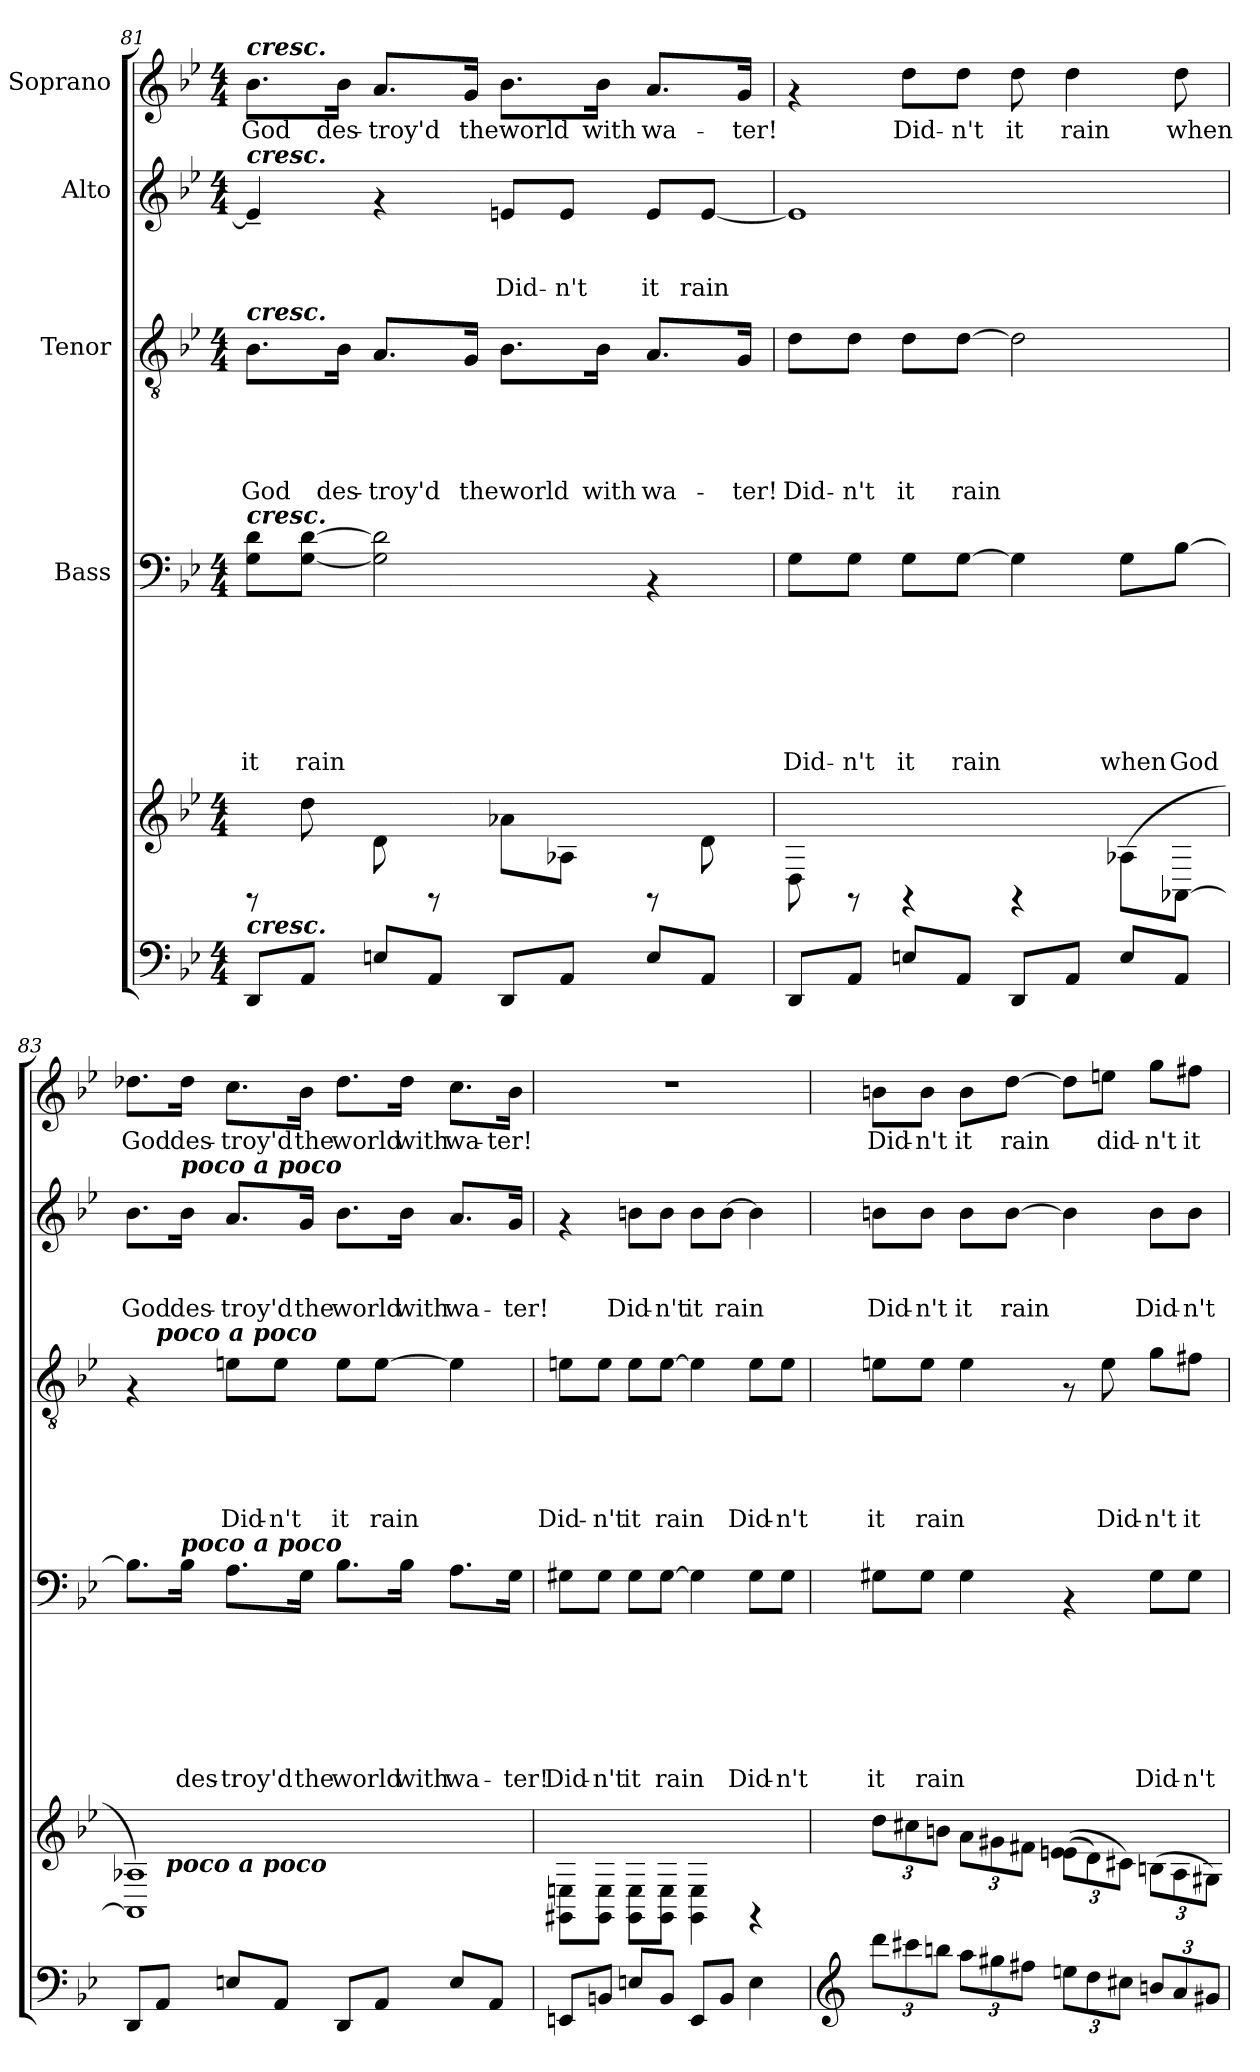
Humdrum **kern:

**kern	**kern	**kern	**text	**text	**text	**text	**text	**text	**text	**kern	**text	**text	**text	**text	**text	**kern	**text	**text	**text	**kern	**text
*part5	*part5	*part4	*part4	*part4	*part4	*part4	*part4	*part4	*part4	*part3	*part3	*part3	*part3	*part3	*part3	*part2	*part2	*part2	*part2	*part1	*part1
*staff6	*staff5	*staff4	*staff4	*staff4	*staff4	*staff4	*staff4	*staff4	*staff4	*staff3	*staff3	*staff3	*staff3	*staff3	*staff3	*staff2	*staff2	*staff2	*staff2	*staff1	*staff1
*	*	*I"Bass	*	*	*	*	*	*	*	*I"Tenor	*	*	*	*	*	*I"Alto	*	*	*	*I"Soprano	*
!!LO:PB:g=z
*clefF4	*clefG2	*clefF4	*	*	*	*	*	*	*	*clefGv2	*	*	*	*	*	*clefG2	*	*	*	*clefG2	*
*k[b-e-]	*k[b-e-]	*k[b-e-]	*	*	*	*	*	*	*	*k[b-e-]	*	*	*	*	*	*k[b-e-]	*	*	*	*k[b-e-]	*
*B-:	*B-:	*B-:	*	*	*	*	*	*	*	*B-:	*	*	*	*	*	*B-:	*	*	*	*B-:	*
*M4/4	*M4/4	*M4/4	*	*	*	*	*	*	*	*M4/4	*	*	*	*	*	*M4/4	*	*	*	*M4/4	*
=81	=81	=81	=81	=81	=81	=81	=81	=81	=81	=81	=81	=81	=81	=81	=81	=81	=81	=81	=81	=81	=81
!	!	!	!	!	!	!	!	!	!	!	!	!	!	!	!	!	!	!	!	!LO:TX:a:Bi:t=cresc.	!
!	!	!	!	!	!	!	!	!	!	!	!	!	!	!	!	!LO:TX:a:Bi:t=cresc.	!	!	!	!	!
!	!	!	!	!	!	!	!	!	!	!LO:TX:a:Bi:t=cresc.	!	!	!	!	!	!	!	!	!	!	!
!	!	!LO:TX:a:Bi:t=cresc.	!	!	!	!	!	!	!	!	!	!	!	!	!	!	!	!	!	!	!
!LO:TX:a:Bi:t=cresc.	!	!	!	!	!	!	!	!	!	!	!	!	!	!	!	!	!	!	!	!	!
!	!	!	!	!	!	!	!	!	!LO:LY:b	!	!	!	!	!	!LO:LY:b	!	!	!	!	!	!LO:LY:b
8DD/L	8rFF	8G\ 8d\L	.	.	.	.	.	.	it	8.B-\L	.	.	.	.	God	4e~</]	.	.	.	8.b-\L	God
!	!	!	!	!	!	!	!	!	!LO:LY:b	!	!	!	!	!	!	!	!	!	!	!	!
8AA/J	8dd\	[<8G\ [>8d\J	.	.	.	.	.	.	rain	.	.	.	.	.	.	.	.	.	.	.	.
!	!	!	!	!	!	!	!	!	!	!	!	!	!	!	!LO:LY:b	!	!	!	!	!	!LO:LY:b
.	.	.	.	.	.	.	.	.	.	16B-\Jk	.	.	.	.	des-	.	.	.	.	16b-\Jk	des-
!	!	!	!	!	!	!	!	!	!	!	!	!	!	!	!LO:LY:b	!	!	!	!	!	!LO:LY:b
8En/L	8d\	2G\] 2d\]	.	.	.	.	.	.	.	8.A/L	.	.	.	.	-troy'd	4rf	.	.	.	8.a/L	-troy'd
8AA/J	8rFF	.	.	.	.	.	.	.	.	.	.	.	.	.	.	.	.	.	.	.	.
!	!	!	!	!	!	!	!	!	!	!	!	!	!	!	!LO:LY:b	!	!	!	!	!	!LO:LY:b
.	.	.	.	.	.	.	.	.	.	16G/Jk	.	.	.	.	theworld	.	.	.	.	16g/Jk	theworld
!	!	!	!	!	!	!	!	!	!	!	!	!	!	!	!	!	!	!	!LO:LY:b	!	!
8DD/L	8a-X\L	.	.	.	.	.	.	.	.	8.B-\L	.	.	.	.	.	8en/L	.	.	Did-	8.b-\L	.
!	!	!	!	!	!	!	!	!	!	!	!	!	!	!	!	!	!	!	!LO:LY:b	!	!
8AA/J	8A-X\J	.	.	.	.	.	.	.	.	.	.	.	.	.	.	8e/J	.	.	-n't	.	.
!	!	!	!	!	!	!	!	!	!	!	!	!	!	!	!LO:LY:b	!	!	!	!	!	!LO:LY:b
.	.	.	.	.	.	.	.	.	.	16B-\Jk	.	.	.	.	with	.	.	.	.	16b-\Jk	with
!	!	!	!	!	!	!	!	!	!	!	!	!	!	!	!LO:LY:b	!	!	!	!LO:LY:b	!	!LO:LY:b
8E/L	8rFF	4rAA	.	.	.	.	.	.	.	8.A/L	.	.	.	.	wa-	8e/L	.	.	it	8.a/L	wa-
!	!	!	!	!	!	!	!	!	!	!	!	!	!	!	!	!	!	!	!LO:LY:b	!	!
8AA/J	8d\	.	.	.	.	.	.	.	.	.	.	.	.	.	.	[<8e/J	.	.	rain	.	.
!	!	!	!	!	!	!	!	!	!	!	!	!	!	!	!LO:LY:b	!	!	!	!	!	!LO:LY:b
.	.	.	.	.	.	.	.	.	.	16G/Jk	.	.	.	.	-ter!	.	.	.	.	16g/Jk	-ter!
=82	=82	=82	=82	=82	=82	=82	=82	=82	=82	=82	=82	=82	=82	=82	=82	=82	=82	=82	=82	=82	=82
!	!	!	!	!	!	!	!	!	!LO:LY:b	!	!	!	!	!	!LO:LY:b	!	!	!	!	!	!
8DD/L	8D\	8G\L	.	.	.	.	.	.	Did-	8d\L	.	.	.	.	Did-	1e]	.	.	.	4rf	.
!	!	!	!	!	!	!	!	!	!LO:LY:b	!	!	!	!	!	!LO:LY:b	!	!	!	!	!	!
8AA/J	8rFF	8G\J	.	.	.	.	.	.	-n't	8d\J	.	.	.	.	-n't	.	.	.	.	.	.
!	!	!	!	!	!	!	!	!	!LO:LY:b	!	!	!	!	!	!LO:LY:b	!	!	!	!	!	!LO:LY:b
8En/L	4rFF	8G\L	.	.	.	.	.	.	it	8d\L	.	.	.	.	it	.	.	.	.	8dd\L	Did-
!	!	!	!	!	!	!	!	!	!LO:LY:b	!	!	!	!	!	!LO:LY:b	!	!	!	!	!	!LO:LY:b
8AA/J	.	[>8G\J	.	.	.	.	.	.	rain	[>8d\J	.	.	.	.	rain	.	.	.	.	8dd\J	-n't
!	!	!	!	!	!	!	!	!	!	!	!	!	!	!	!	!	!	!	!	!	!LO:LY:b
8DD/L	4rFF	4G\]	.	.	.	.	.	.	.	2d\]	.	.	.	.	.	.	.	.	.	8dd\	it
!	!	!	!	!	!	!	!	!	!	!	!	!	!	!	!	!	!	!	!	!	!LO:LY:b
8AA/J	.	.	.	.	.	.	.	.	.	.	.	.	.	.	.	.	.	.	.	4dd\	rain
!	!	!	!	!	!	!	!	!	!LO:LY:b	!	!	!	!	!	!	!	!	!	!	!	!
8E/L	(<8A-X\L	8G\L	.	.	.	.	.	.	when	.	.	.	.	.	.	.	.	.	.	.	.
!	!	!	!	!	!	!	!	!	!LO:LY:b	!	!	!	!	!	!	!	!	!	!	!	!LO:LY:b
8AA/J	[<8AA-X\J	[>8B-\J	.	.	.	.	.	.	God	.	.	.	.	.	.	.	.	.	.	8dd\	when
=83	=83	=83	=83	=83	=83	=83	=83	=83	=83	=83	=83	=83	=83	=83	=83	=83	=83	=83	=83	=83	=83
!	!	!	!	!	!	!	!	!	!	!	!	!	!	!	!	!	!	!	!LO:LY:b	!	!LO:LY:b
*	*^	*	*	*	*	*	*	*	*	*^	*	*	*	*	*	*	*	*	*	*	*
8DD/L	1AA-] 1A-X)	12..ryy	8.B-\L]	.	.	.	.	.	.	.	4rF	8ryy	.	.	.	.	.	8.b-\L	.	.	God	8.dd-X\L	God
!	!	!	!	!	!	!	!	!	!	!	!	!LO:TX:a:Bi:t=poco a poco	!	!	!	!	!	!	!	!	!	!	!
8AA/J	.	.	.	.	.	.	.	.	.	.	.	2..ryy	.	.	.	.	.	.	.	.	.	.	.
!	!	!LO:TX:b:Bi:t=poco a poco	!	!	!	!	!	!	!	!	!	!	!	!	!	!	!	!	!	!	!	!	!
.	.	3%2ryy	.	.	.	.	.	.	.	.	.	.	.	.	.	.	.	.	.	.	.	.	.
!	!	!	!	!	!	!	!	!	!	!	!	!	!	!	!	!	!	!LO:TX:a:Bi:t=poco a poco	!	!	!	!	!
!	!	!	!LO:TX:a:Bi:t=poco a poco	!	!	!	!	!	!	!	!	!	!	!	!	!	!	!	!	!	!	!	!
!	!	!	!	!	!	!	!	!	!	!LO:LY:b	!	!	!	!	!	!	!	!	!	!	!LO:LY:b	!	!LO:LY:b
.	.	.	16B-\Jk	.	.	.	.	.	.	des-	.	.	.	.	.	.	.	16b-\Jk	.	.	des-	16dd-\Jk	des-
!	!	!	!	!	!	!	!	!	!	!LO:LY:b	!	!	!	!	!	!	!LO:LY:b	!	!	!	!LO:LY:b	!	!LO:LY:b
8En/L	.	.	8.A\L	.	.	.	.	.	.	-troy'd	8en\L	.	.	.	.	.	Did-	8.a/L	.	.	-troy'd	8.cc\L	-troy'd
!	!	!	!	!	!	!	!	!	!	!	!	!	!	!	!	!	!LO:LY:b	!	!	!	!	!	!
8AA/J	.	.	.	.	.	.	.	.	.	.	8e\J	.	.	.	.	.	-n't	.	.	.	.	.	.
!	!	!	!	!	!	!	!	!	!	!LO:LY:b	!	!	!	!	!	!	!	!	!	!	!LO:LY:b	!	!LO:LY:b
.	.	.	16G\Jk	.	.	.	.	.	.	the	.	.	.	.	.	.	.	16g/Jk	.	.	the	16b-\Jk	the
!	!	!	!	!	!	!	!	!	!	!LO:LY:b	!	!	!	!	!	!	!LO:LY:b	!	!	!	!LO:LY:b	!	!LO:LY:b
8DD/L	.	.	8.B-\L	.	.	.	.	.	.	world	8e\L	.	.	.	.	.	it	8.b-\L	.	.	world	8.dd-\L	world
!	!	!	!	!	!	!	!	!	!	!	!	!	!	!	!	!	!LO:LY:b	!	!	!	!	!	!
8AA/J	.	.	.	.	.	.	.	.	.	.	[>8e\J	.	.	.	.	.	rain	.	.	.	.	.	.
!	!	!	!	!	!	!	!	!	!	!LO:LY:b	!	!	!	!	!	!	!	!	!	!	!LO:LY:b	!	!LO:LY:b
.	.	.	16B-\Jk	.	.	.	.	.	.	with	.	.	.	.	.	.	.	16b-\Jk	.	.	with	16dd-\Jk	with
!	!	!	!	!	!	!	!	!	!	!LO:LY:b	!	!	!	!	!	!	!	!	!	!	!LO:LY:b	!	!LO:LY:b
8E/L	.	.	8.A\L	.	.	.	.	.	.	wa-	4e\]	.	.	.	.	.	.	8.a/L	.	.	wa-	8.cc\L	wa-
.	.	6ryy	.	.	.	.	.	.	.	.	.	.	.	.	.	.	.	.	.	.	.	.	.
8AA/J	.	.	.	.	.	.	.	.	.	.	.	.	.	.	.	.	.	.	.	.	.	.	.
!	!	!	!	!	!	!	!	!	!	!LO:LY:b	!	!	!	!	!	!	!	!	!	!	!LO:LY:b	!	!LO:LY:b
.	.	.	16G\Jk	.	.	.	.	.	.	-ter!	.	.	.	.	.	.	.	16g/Jk	.	.	-ter!	16b-\Jk	-ter!
.	.	48ryy	.	.	.	.	.	.	.	.	.	.	.	.	.	.	.	.	.	.	.	.	.
!!LO:PB:g=z
=84	=84	=84	=84	=84	=84	=84	=84	=84	=84	=84	=84	=84	=84	=84	=84	=84	=84	=84	=84	=84	=84	=84	=84
!	!	!	!	!	!	!	!	!	!	!LO:LY:b	!	!	!	!	!	!	!LO:LY:b	!	!	!	!	!	!
*	*v	*v	*	*	*	*	*	*	*	*	*v	*v	*	*	*	*	*	*	*	*	*	*	*
8EEn/L	8GG#X\ 8En\L	8G#X\L	.	.	.	.	.	.	Did-	8en\L	.	.	.	.	Did-	4rf	.	.	.	1r	.
!	!	!	!	!	!	!	!	!	!LO:LY:b	!	!	!	!	!	!LO:LY:b	!	!	!	!	!	!
8BBn/J	8GG#\ 8E\J	8G#\J	.	.	.	.	.	.	-n't	8e\J	.	.	.	.	-n't	.	.	.	.	.	.
!	!	!	!	!	!	!	!	!	!LO:LY:b	!	!	!	!	!	!LO:LY:b	!	!	!	!LO:LY:b	!	!
8En/L	8GG#\ 8E\L	8G#\L	.	.	.	.	.	.	it	8e\L	.	.	.	.	it	8bn\L	.	.	Did-	.	.
!	!	!	!	!	!	!	!	!	!LO:LY:b	!	!	!	!	!	!LO:LY:b	!	!	!	!LO:LY:b	!	!
8BB/J	8GG#\ 8E\J	[>8G#\J	.	.	.	.	.	.	rain	[>8e\J	.	.	.	.	rain	8b\J	.	.	-n't	.	.
!	!	!	!	!	!	!	!	!	!	!	!	!	!	!	!	!	!	!	!LO:LY:b	!	!
8EE/L	4GG#\ 4E\	4G#\]	.	.	.	.	.	.	.	4e\]	.	.	.	.	.	8b\L	.	.	it	.	.
!	!	!	!	!	!	!	!	!	!	!	!	!	!	!	!	!	!	!	!LO:LY:b	!	!
8BB/J	.	.	.	.	.	.	.	.	.	.	.	.	.	.	.	[>8b\J	.	.	rain	.	.
!	!	!	!	!	!	!	!	!	!LO:LY:b	!	!	!	!	!	!LO:LY:b	!	!	!	!	!	!
4E\	4rFF	8G#\L	.	.	.	.	.	.	Did-	8e\L	.	.	.	.	Did-	4b\]	.	.	.	.	.
!	!	!	!	!	!	!	!	!	!LO:LY:b	!	!	!	!	!	!LO:LY:b	!	!	!	!	!	!
.	.	8G#\J	.	.	.	.	.	.	-n't	8e\J	.	.	.	.	-n't	.	.	.	.	.	.
=85	=85	=85	=85	=85	=85	=85	=85	=85	=85	=85	=85	=85	=85	=85	=85	=85	=85	=85	=85	=85	=85
*clefG2	*	*	*	*	*	*	*	*	*	*	*	*	*	*	*	*	*	*	*	*	*
*Xbrackettup	*Xbrackettup	*	*	*	*	*	*	*	*	*	*	*	*	*	*	*	*	*	*	*	*
!	!	!	!	!	!	!	!	!	!LO:LY:b	!	!	!	!	!	!LO:LY:b	!	!	!	!LO:LY:b	!	!LO:LY:b
12ddd\L	12dd\L	8G#X\L	.	.	.	.	.	.	it	8en\L	.	.	.	.	it	8bn\L	.	.	Did-	8bn\L	Did-
12ccc#X\	12cc#X\	.	.	.	.	.	.	.	.	.	.	.	.	.	.	.	.	.	.	.	.
!	!	!	!	!	!	!	!	!	!LO:LY:b	!	!	!	!	!	!LO:LY:b	!	!	!	!LO:LY:b	!	!LO:LY:b
.	.	8G#\J	.	.	.	.	.	.	rain	8e\J	.	.	.	.	rain	8b\J	.	.	-n't	8b\J	-n't
12bbn\J	12bn\J	.	.	.	.	.	.	.	.	.	.	.	.	.	.	.	.	.	.	.	.
!	!	!	!	!	!	!	!	!	!	!	!	!	!	!	!	!	!	!	!LO:LY:b	!	!LO:LY:b
12aa\L	12a\L	4G#\	.	.	.	.	.	.	.	4e\	.	.	.	.	.	8b\L	.	.	it	8b\L	it
12gg#X\	12g#X\	.	.	.	.	.	.	.	.	.	.	.	.	.	.	.	.	.	.	.	.
!	!	!	!	!	!	!	!	!	!	!	!	!	!	!	!	!	!	!	!LO:LY:b	!	!LO:LY:b
.	.	.	.	.	.	.	.	.	.	.	.	.	.	.	.	[>8b\J	.	.	rain	[>8dd\J	rain
12ff#X\J	12f#X\J	.	.	.	.	.	.	.	.	.	.	.	.	.	.	.	.	.	.	.	.
12een\L	(<(<12en\ 12en\L	4rAA	.	.	.	.	.	.	.	8rF	.	.	.	.	.	4b\]	.	.	.	8dd\L]	.
12dd\	12d\)	.	.	.	.	.	.	.	.	.	.	.	.	.	.	.	.	.	.	.	.
!	!	!	!	!	!	!	!	!	!	!	!	!	!	!	!LO:LY:b	!	!	!	!	!	!LO:LY:b
.	.	.	.	.	.	.	.	.	.	8e\	.	.	.	.	Did-	.	.	.	.	8een\J	did-
12cc#X\J	12c#X\J)	.	.	.	.	.	.	.	.	.	.	.	.	.	.	.	.	.	.	.	.
!	!	!	!	!	!	!	!	!	!LO:LY:b	!	!	!	!	!	!LO:LY:b	!	!	!	!LO:LY:b	!	!LO:LY:b
12bn/L	(<12Bn\L	8G#\L	.	.	.	.	.	.	Did-	8g\L	.	.	.	.	-n't	8b\L	.	.	Did-	8gg\L	-n't
12a/	12A\	.	.	.	.	.	.	.	.	.	.	.	.	.	.	.	.	.	.	.	.
!	!	!	!	!	!	!	!	!	!LO:LY:b	!	!	!	!	!	!LO:LY:b	!	!	!	!LO:LY:b	!	!LO:LY:b
.	.	8G#\J	.	.	.	.	.	.	-n't	8f#X\J	.	.	.	.	it	8b\J	.	.	-n't	8ff#X\J	it
12g#X/J	12G#X\J)	.	.	.	.	.	.	.	.	.	.	.	.	.	.	.	.	.	.	.	.
=	=	=	=	=	=	=	=	=	=	=	=	=	=	=	=	=	=	=	=	=	=
*-	*-	*-	*-	*-	*-	*-	*-	*-	*-	*-	*-	*-	*-	*-	*-	*-	*-	*-	*-	*-	*-
